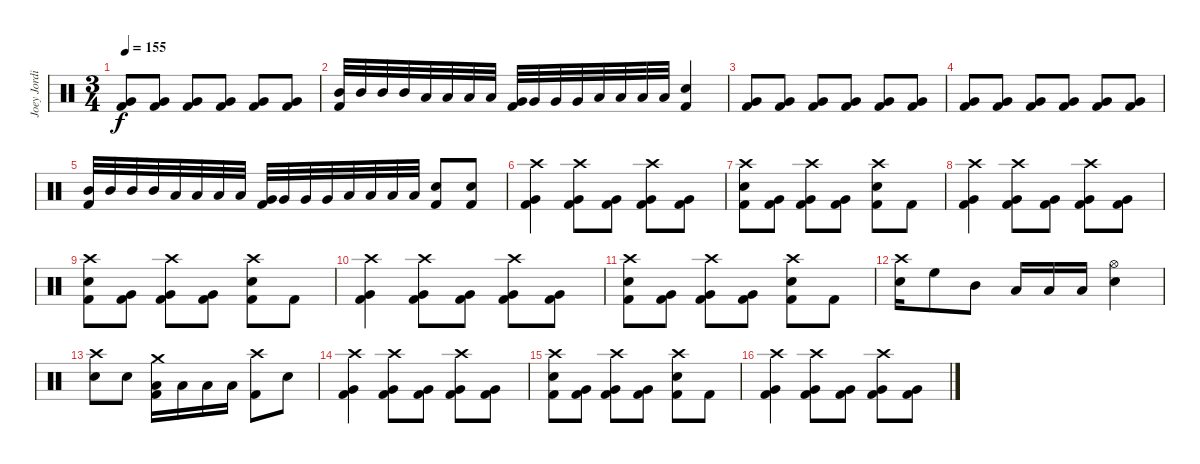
\track ("Joey Jordison" "Joey Jordi") {instrument percussion}
\staff {score}
\articulation defaults
\ts (3 4)
\tempo 155
\clef neutral
\ks c
("Kick (hit) 2" "Very Low Tom (hit)").8{dy f} ("Kick (hit) 2" "Very Low Tom (hit)").8 ("Kick (hit) 2" "Very Low Tom (hit)").8 ("Kick (hit) 2" "Very Low Tom (hit)").8 ("Kick (hit) 2" "Very Low Tom (hit)").8 ("Kick (hit) 2" "Very Low Tom (hit)").8 |
("Mid Tom (hit)" "Kick (hit) 2").32 "Mid Tom (hit)".32 "Mid Tom (hit)".32 "Mid Tom (hit)".32 "Low Tom (hit)".32 "Low Tom (hit)".32 "Low Tom (hit)".32 "Low Tom (hit)".32 ("Very Low Tom (hit)" "Kick (hit) 2").32 "Very Low Tom (hit)".32 "Very Low Tom (hit)".32 "Very Low Tom (hit)".32 "Low Floor Tom (hit)".32 "Low Floor Tom (hit)".32 "Low Floor Tom (hit)".32 "Low Floor Tom (hit)".32 ("Electric Snare (hit)" "Kick (hit) 2").4 |
("Kick (hit) 2" "Very Low Tom (hit)").8 ("Kick (hit) 2" "Very Low Tom (hit)").8 ("Kick (hit) 2" "Very Low Tom (hit)").8 ("Kick (hit) 2" "Very Low Tom (hit)").8 ("Kick (hit) 2" "Very Low Tom (hit)").8 ("Kick (hit) 2" "Very Low Tom (hit)").8 |
("Kick (hit) 2" "Very Low Tom (hit)").8 ("Kick (hit) 2" "Very Low Tom (hit)").8 ("Kick (hit) 2" "Very Low Tom (hit)").8 ("Kick (hit) 2" "Very Low Tom (hit)").8 ("Kick (hit) 2" "Very Low Tom (hit)").8 ("Kick (hit) 2" "Very Low Tom (hit)").8 |
("Mid Tom (hit)" "Kick (hit) 2").32 "Mid Tom (hit)".32 "Mid Tom (hit)".32 "Mid Tom (hit)".32 "Low Tom (hit)".32 "Low Tom (hit)".32 "Low Tom (hit)".32 "Low Tom (hit)".32 ("Very Low Tom (hit)" "Kick (hit) 2").32 "Very Low Tom (hit)".32 "Very Low Tom (hit)".32 "Very Low Tom (hit)".32 "Low Floor Tom (hit)".32 "Low Floor Tom (hit)".32 "Low Floor Tom (hit)".32 "Low Floor Tom (hit)".32 ("Electric Snare (hit)" "Kick (hit) 2").8 ("Electric Snare (hit)" "Kick (hit) 2").8 |
("Crash high (hit)" "Very Low Tom (hit)" "Kick (hit) 2").4 ("Crash high (hit)" "Very Low Tom (hit)" "Kick (hit) 2").8 ("Very Low Tom (hit)" "Kick (hit) 2").8 ("Crash high (hit)" "Very Low Tom (hit)" "Kick (hit) 2").8 ("Very Low Tom (hit)" "Kick (hit) 2").8 |
("Crash high (hit)" "Electric Snare (hit)" "Kick (hit) 2").8 ("Very Low Tom (hit)" "Kick (hit) 2").8 ("Crash high (hit)" "Very Low Tom (hit)" "Kick (hit) 2").8 ("Very Low Tom (hit)" "Kick (hit) 2").8 ("Crash high (hit)" "Electric Snare (hit)" "Kick (hit) 2").8 "Kick (hit) 2".8 |
("Crash high (hit)" "Very Low Tom (hit)" "Kick (hit) 2").4 ("Crash high (hit)" "Very Low Tom (hit)" "Kick (hit) 2").8 ("Very Low Tom (hit)" "Kick (hit) 2").8 ("Crash high (hit)" "Very Low Tom (hit)" "Kick (hit) 2").8 ("Very Low Tom (hit)" "Kick (hit) 2").8 |
("Crash high (hit)" "Electric Snare (hit)" "Kick (hit) 2").8 ("Very Low Tom (hit)" "Kick (hit) 2").8 ("Crash high (hit)" "Very Low Tom (hit)" "Kick (hit) 2").8 ("Very Low Tom (hit)" "Kick (hit) 2").8 ("Crash high (hit)" "Electric Snare (hit)" "Kick (hit) 2").8 "Kick (hit) 2".8 |
("Crash high (hit)" "Very Low Tom (hit)" "Kick (hit) 2").4 ("Crash high (hit)" "Very Low Tom (hit)" "Kick (hit) 2").8 ("Very Low Tom (hit)" "Kick (hit) 2").8 ("Crash high (hit)" "Very Low Tom (hit)" "Kick (hit) 2").8 ("Very Low Tom (hit)" "Kick (hit) 2").8 |
("Crash high (hit)" "Electric Snare (hit)" "Kick (hit) 2").8 ("Very Low Tom (hit)" "Kick (hit) 2").8 ("Crash high (hit)" "Very Low Tom (hit)" "Kick (hit) 2").8 ("Very Low Tom (hit)" "Kick (hit) 2").8 ("Crash high (hit)" "Electric Snare (hit)" "Kick (hit) 2").8 "Kick (hit) 2".8 |
("Crash high (hit)" "Electric Snare (hit)").16 "High Floor Tom (hit)".8 "Mid Tom (hit)".8 "Low Tom (hit)".16 "Low Tom (hit)".16 "Low Tom (hit)".16 ("Hi-Hat (open)" "Electric Snare (hit)").4 |
("Crash high (hit)" "Electric Snare (hit)").8 "Electric Snare (hit)".8 ("Crash medium (hit)" "Low Tom (hit)" "Kick (hit) 2").16 "Low Tom (hit)".16 "Low Tom (hit)".16 "Low Tom (hit)".16 ("Crash high (hit)" "Kick (hit) 2").8 "Electric Snare (hit)".8 |
("Crash high (hit)" "Very Low Tom (hit)" "Kick (hit) 2").4 ("Crash high (hit)" "Very Low Tom (hit)" "Kick (hit) 2").8 ("Very Low Tom (hit)" "Kick (hit) 2").8 ("Crash high (hit)" "Very Low Tom (hit)" "Kick (hit) 2").8 ("Very Low Tom (hit)" "Kick (hit) 2").8 |
("Crash high (hit)" "Electric Snare (hit)" "Kick (hit) 2").8 ("Very Low Tom (hit)" "Kick (hit) 2").8 ("Crash high (hit)" "Very Low Tom (hit)" "Kick (hit) 2").8 ("Very Low Tom (hit)" "Kick (hit) 2").8 ("Crash high (hit)" "Electric Snare (hit)" "Kick (hit) 2").8 "Kick (hit) 2".8 |
("Crash high (hit)" "Very Low Tom (hit)" "Kick (hit) 2").4 ("Crash high (hit)" "Very Low Tom (hit)" "Kick (hit) 2").8 ("Very Low Tom (hit)" "Kick (hit) 2").8 ("Crash high (hit)" "Very Low Tom (hit)" "Kick (hit) 2").8 ("Very Low Tom (hit)" "Kick (hit) 2").8
